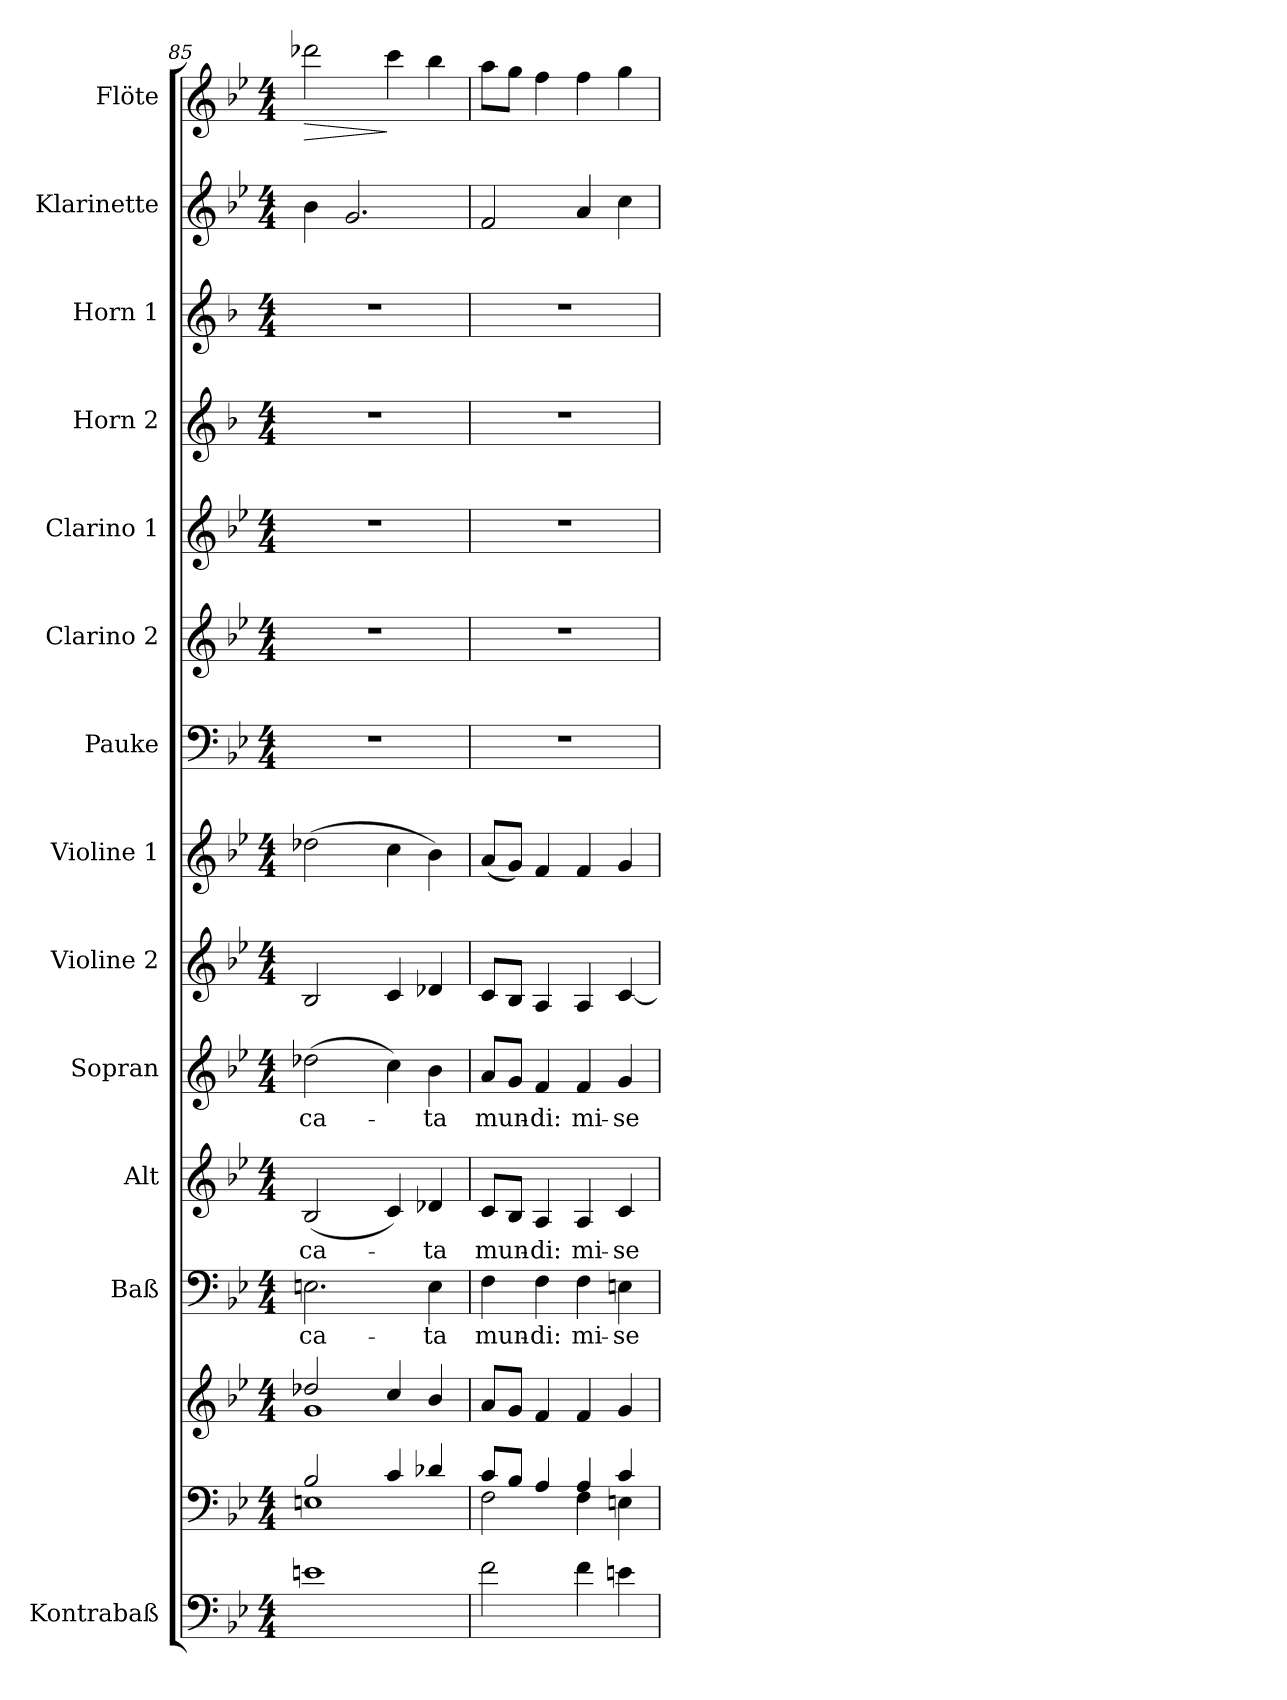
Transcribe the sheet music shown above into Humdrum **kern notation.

**kern	**kern	**kern	**kern	**text	**kern	**text	**kern	**text	**kern	**kern	**kern	**kern	**kern	**kern	**kern	**kern	**kern	**dynam
*part14	*part13	*part13	*part12	*part12	*part11	*part11	*part10	*part10	*part9	*part8	*part7	*part6	*part5	*part4	*part3	*part2	*part1	*part1
*staff15	*staff14	*staff13	*staff12	*staff12	*staff11	*staff11	*staff10	*staff10	*staff9	*staff8	*staff7	*staff6	*staff5	*staff4	*staff3	*staff2	*staff1	*staff1
*I"Kontrabaß	*	*	*I"Baß	*	*I"Alt	*	*I"Sopran	*	*I"Violine 2	*I"Violine 1	*I"Pauke	*I"Clarino 2	*I"Clarino 1	*I"Horn 2	*I"Horn 1	*I"Klarinette	*I"Flöte	*
*I'Kb	*	*	*I'Baß	*	*I'Alt	*	*I'Sop	*	*I'Vln. 2	*I'Vln. 1	*I'Pk.	*	*	*I'Hrn. 2	*I'Hrn. 1	*	*I'Fl.	*
!!LO:PB:g=z
*clefF4	*clefF4	*clefG2	*clefF4	*	*clefG2	*	*clefG2	*	*clefG2	*clefG2	*clefF4	*clefG2	*clefG2	*clefG2	*clefG2	*clefG2	*clefG2	*
*ITrd7c12	*	*	*	*	*	*	*	*	*	*	*	*ITrd7c12	*ITrd7c12	*ITrd4c7	*ITrd4c7	*	*	*
*k[b-e-]	*k[b-e-]	*k[b-e-]	*k[b-e-]	*	*k[b-e-]	*	*k[b-e-]	*	*k[b-e-]	*k[b-e-]	*k[b-e-]	*k[b-e-]	*k[b-e-]	*k[b-e-]	*k[b-e-]	*k[b-e-]	*k[b-e-]	*
*B-:	*B-:	*B-:	*B-:	*	*B-:	*	*B-:	*	*B-:	*B-:	*B-:	*B-:	*B-:	*B-:	*B-:	*B-:	*B-:	*
*M4/4	*M4/4	*M4/4	*M4/4	*	*M4/4	*	*M4/4	*	*M4/4	*M4/4	*M4/4	*M4/4	*M4/4	*M4/4	*M4/4	*M4/4	*M4/4	*
=85	=85	=85	=85	=85	=85	=85	=85	=85	=85	=85	=85	=85	=85	=85	=85	=85	=85	=85
*	*^	*^	*	*	*	*	*	*	*	*	*	*	*	*	*	*	*	*
!	!	!	!	!	!	!LO:LY:b	!	!LO:LY:b	!	!LO:LY:b	!	!	!	!	!	!	!	!	!	!LO:HP:b
1En	2B-/	1En	2dd-X/	1g	2.En\	-ca-	(<2B-/	-ca-	(>2dd-X\	-ca-	2B-/	(>2dd-X\	1r	1r	1r	1r	1r	4b-\	2ddd-X\	>
.	.	.	.	.	.	.	.	.	.	.	.	.	.	.	.	.	.	2.g/	.	.
.	4c/	.	4cc/	.	.	.	4c/)	.	4cc\)	.	4c/	4cc\	.	.	.	.	.	.	4ccc\	]
!	!	!	!	!	!	!LO:LY:b	!	!LO:LY:b	!	!LO:LY:b	!	!	!	!	!	!	!	!	!	!
.	4d-X/	.	4b-/	.	4E\	-ta	4d-X/	-ta	4b-\	-ta	4d-X/	4b-\)	.	.	.	.	.	.	4bb-\	.
*	*	*	*v	*v	*	*	*	*	*	*	*	*	*	*	*	*	*	*	*	*
=86	=86	=86	=86	=86	=86	=86	=86	=86	=86	=86	=86	=86	=86	=86	=86	=86	=86	=86	=86
!	!	!	!	!	!LO:LY:b	!	!LO:LY:b	!	!LO:LY:b	!	!	!	!	!	!	!	!	!	!
2F\	8c/L	2F\	8a/L	4F\	mun-	8c/L	mun-	8a/L	mun-	8c/L	(<8a/L	1r	1r	1r	1r	1r	2f/	8aa\L	.
.	8B-/J	.	8g/J	.	.	8B-/J	.	8g/J	.	8B-/J	8g/J)	.	.	.	.	.	.	8gg\J	.
!	!	!	!	!	!LO:LY:b	!	!LO:LY:b	!	!LO:LY:b	!	!	!	!	!	!	!	!	!	!
.	4A/	.	4f/	4F\	-di:	4A/	-di:	4f/	-di:	4A/	4f/	.	.	.	.	.	.	4ff\	.
!	!	!	!	!	!LO:LY:b	!	!LO:LY:b	!	!LO:LY:b	!	!	!	!	!	!	!	!	!	!
4F\	4A/	4F\	4f/	4F\	mi-	4A/	mi-	4f/	mi-	4A/	4f/	.	.	.	.	.	4a/	4ff\	.
!	!	!	!	!	!LO:LY:b	!	!LO:LY:b	!	!LO:LY:b	!	!	!	!	!	!	!	!	!	!
4En\	4c/	4En\	4g/	4En\	-se-	4c/	-se-	4g/	-se-	[4c/	4g/	.	.	.	.	.	4cc\	4gg\	.
*	*v	*v	*	*	*	*	*	*	*	*	*	*	*	*	*	*	*	*	*
=	=	=	=	=	=	=	=	=	=	=	=	=	=	=	=	=	=	=
*-	*-	*-	*-	*-	*-	*-	*-	*-	*-	*-	*-	*-	*-	*-	*-	*-	*-	*-
